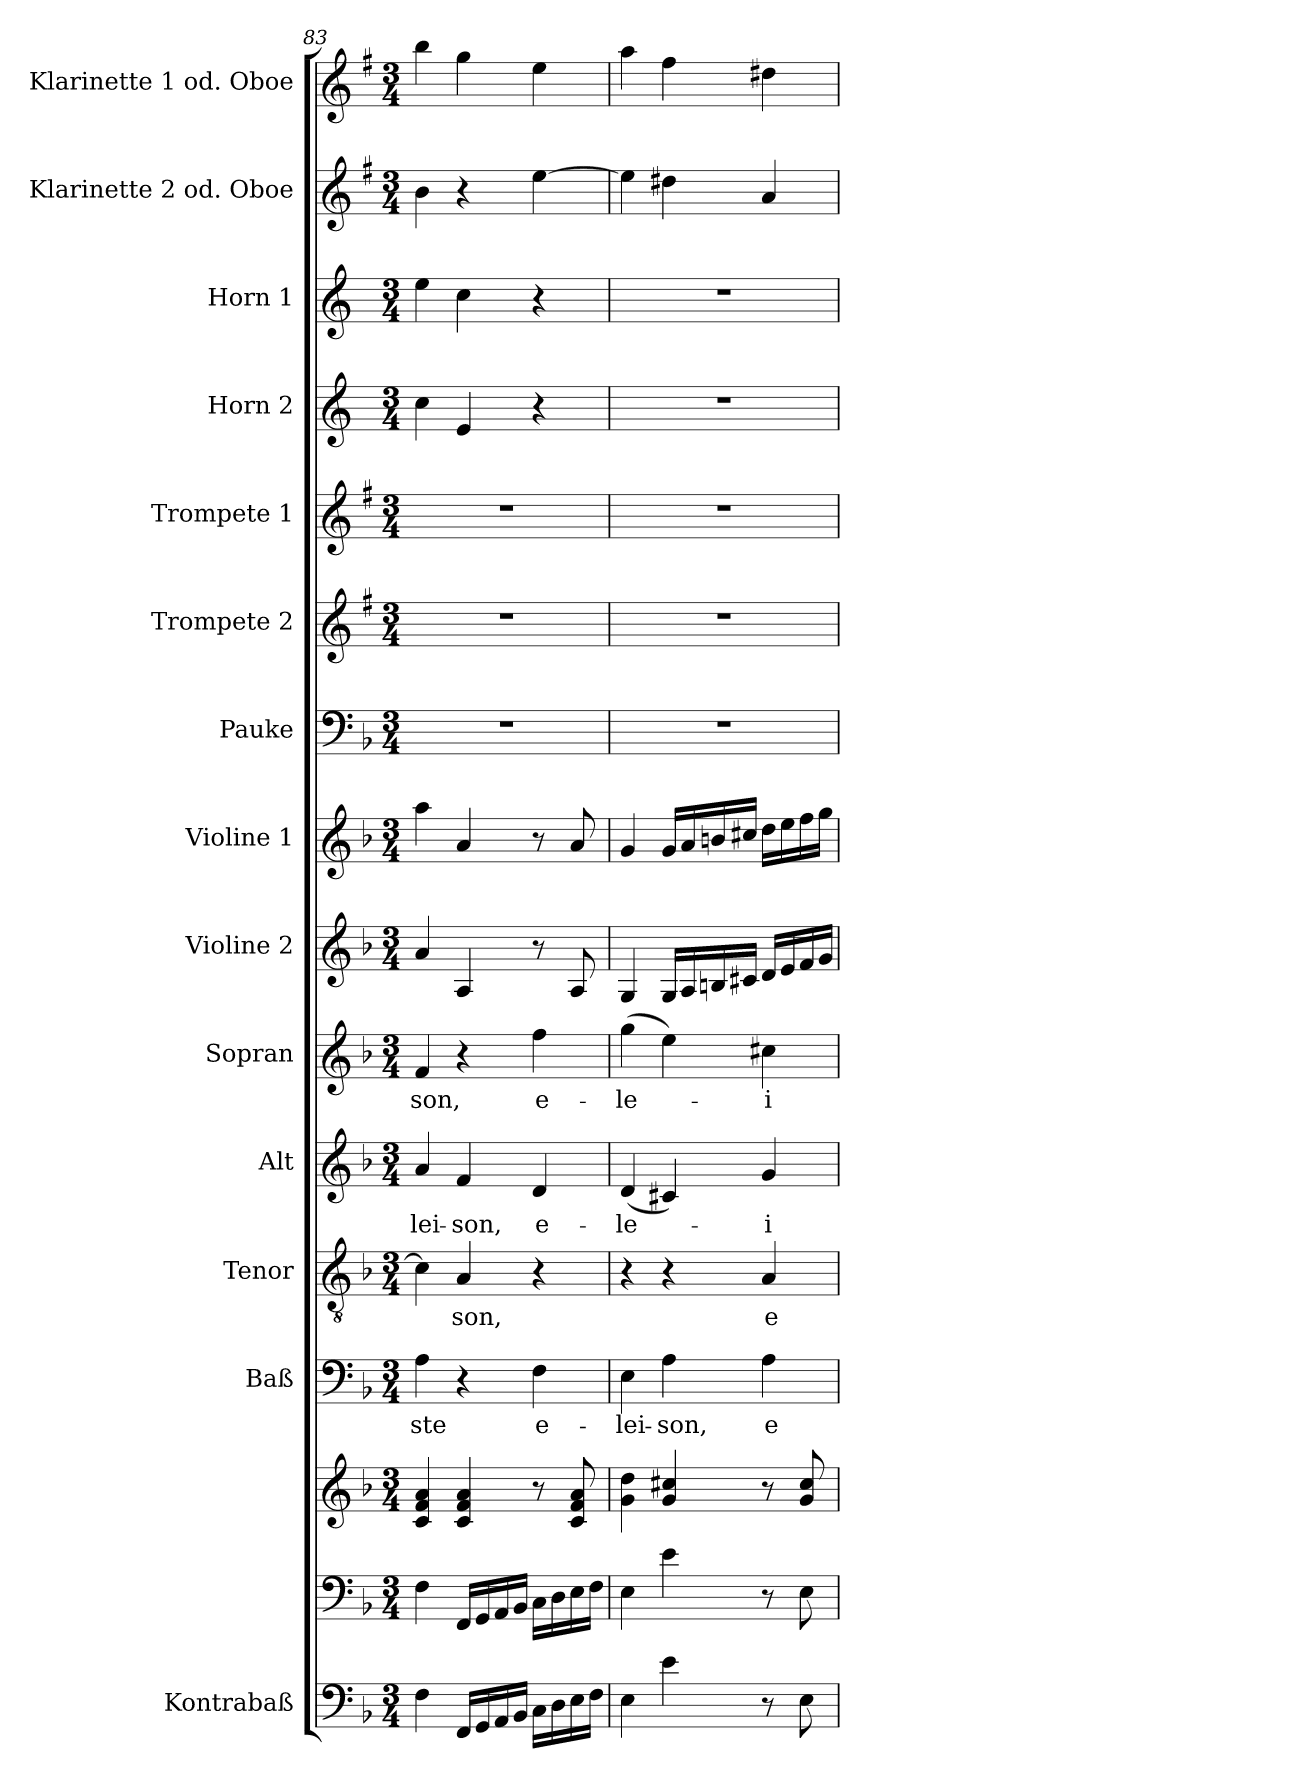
**kern	**kern	**kern	**kern	**text	**kern	**text	**kern	**text	**kern	**text	**kern	**kern	**kern	**kern	**kern	**kern	**kern	**kern	**kern
*part15	*part14	*part14	*part13	*part13	*part12	*part12	*part11	*part11	*part10	*part10	*part9	*part8	*part7	*part6	*part5	*part4	*part3	*part2	*part1
*staff16	*staff15	*staff14	*staff13	*staff13	*staff12	*staff12	*staff11	*staff11	*staff10	*staff10	*staff9	*staff8	*staff7	*staff6	*staff5	*staff4	*staff3	*staff2	*staff1
*I"Kontrabaß	*	*	*I"Baß	*	*I"Tenor	*	*I"Alt	*	*I"Sopran	*	*I"Violine 2	*I"Violine 1	*I"Pauke	*I"Trompete 2	*I"Trompete 1	*I"Horn 2	*I"Horn 1	*I"Klarinette 2 od. Oboe	*I"Klarinette 1 od. Oboe
*	*	*	*	*	*	*	*	*	*	*	*	*	*	*I'Tpt	*I'Tpt	*I'Hn	*I'Hn	*	*
*clefF4	*clefF4	*clefG2	*clefF4	*	*clefGv2	*	*clefG2	*	*clefG2	*	*clefG2	*clefG2	*clefF4	*clefG2	*clefG2	*clefG2	*clefG2	*clefG2	*clefG2
*ITrd7c12	*	*	*	*	*	*	*	*	*	*	*	*	*	*ITrd1c2	*ITrd1c2	*ITrd4c7	*ITrd4c7	*ITrd1c2	*ITrd1c2
*k[b-]	*k[b-]	*k[b-]	*k[b-]	*	*k[b-]	*	*k[b-]	*	*k[b-]	*	*k[b-]	*k[b-]	*k[b-]	*k[b-]	*k[b-]	*k[b-]	*k[b-]	*k[b-]	*k[b-]
*F:	*F:	*F:	*F:	*	*F:	*	*F:	*	*F:	*	*F:	*F:	*F:	*F:	*F:	*F:	*F:	*F:	*F:
*M3/4	*M3/4	*M3/4	*M3/4	*	*M3/4	*	*M3/4	*	*M3/4	*	*M3/4	*M3/4	*M3/4	*M3/4	*M3/4	*M3/4	*M3/4	*M3/4	*M3/4
=83	=83	=83	=83	=83	=83	=83	=83	=83	=83	=83	=83	=83	=83	=83	=83	=83	=83	=83	=83
!	!	!	!	!LO:LY:b	!	!	!	!LO:LY:b	!	!LO:LY:b	!	!	!	!	!	!	!	!	!
4FF\	4F\	4c/ 4f/ 4a/	4A\	-ste	4c\]	.	4a/	-lei-	4f/	-son,	4a/	4aa\	2.r	2.r	2.r	4f\	4a\	4a\	4aa\
!	!	!	!	!	!	!LO:LY:b	!	!LO:LY:b	!	!	!	!	!	!	!	!	!	!	!
16FFF/LL	16FF/LL	4c/ 4f/ 4a/	4r	.	4A/	-son,	4f/	-son,	4r	.	4A/	4a/	.	.	.	4A/	4f\	4r	4ff\
16GGG/	16GG/	.	.	.	.	.	.	.	.	.	.	.	.	.	.	.	.	.	.
16AAA/	16AA/	.	.	.	.	.	.	.	.	.	.	.	.	.	.	.	.	.	.
16BBB-/JJ	16BB-/JJ	.	.	.	.	.	.	.	.	.	.	.	.	.	.	.	.	.	.
!	!	!	!	!LO:LY:b	!	!	!	!LO:LY:b	!	!LO:LY:b	!	!	!	!	!	!	!	!	!
16CC\LL	16C\LL	8r	4F\	e-	4r	.	4d/	e-	4ff\	e-	8r	8r	.	.	.	4r	4r	[4dd\	4dd\
16DD\	16D\	.	.	.	.	.	.	.	.	.	.	.	.	.	.	.	.	.	.
16EE\	16E\	8c/ 8f/ 8a/	.	.	.	.	.	.	.	.	8A/	8a/	.	.	.	.	.	.	.
16FF\JJ	16F\JJ	.	.	.	.	.	.	.	.	.	.	.	.	.	.	.	.	.	.
=84	=84	=84	=84	=84	=84	=84	=84	=84	=84	=84	=84	=84	=84	=84	=84	=84	=84	=84	=84
!	!	!	!	!LO:LY:b	!	!	!	!LO:LY:b	!	!LO:LY:b	!	!	!	!	!	!	!	!	!
4EE\	4E\	4g\ 4dd\	4E\	-lei-	4r	.	(<4d/	-le-	(>4gg\	-le-	4G/	4g/	2.r	2.r	2.r	2.r	2.r	4dd\]	4gg\
!	!	!	!	!LO:LY:b	!	!	!	!	!	!	!	!	!	!	!	!	!	!	!
4E\	4e\	4g/ 4cc#X/	4A\	-son,	4r	.	4c#X/)	.	4ee\)	.	16G/LL	16g/LL	.	.	.	.	.	4cc#X\	4ee\
.	.	.	.	.	.	.	.	.	.	.	16A/	16a/	.	.	.	.	.	.	.
.	.	.	.	.	.	.	.	.	.	.	16Bn/	16bn/	.	.	.	.	.	.	.
.	.	.	.	.	.	.	.	.	.	.	16c#X/JJ	16cc#X/JJ	.	.	.	.	.	.	.
!	!	!	!	!LO:LY:b	!	!LO:LY:b	!	!LO:LY:b	!	!LO:LY:b	!	!	!	!	!	!	!	!	!
8r	8r	8r	4A\	e-	4A/	e-	4g/	-i-	4cc#X\	-i-	16d/LL	16dd\LL	.	.	.	.	.	4g/	4cc#X\
.	.	.	.	.	.	.	.	.	.	.	16e/	16ee\	.	.	.	.	.	.	.
8EE\	8E\	8g/ 8cc#/	.	.	.	.	.	.	.	.	16f/	16ff\	.	.	.	.	.	.	.
.	.	.	.	.	.	.	.	.	.	.	16g/JJ	16gg\JJ	.	.	.	.	.	.	.
=	=	=	=	=	=	=	=	=	=	=	=	=	=	=	=	=	=	=	=
*-	*-	*-	*-	*-	*-	*-	*-	*-	*-	*-	*-	*-	*-	*-	*-	*-	*-	*-	*-
